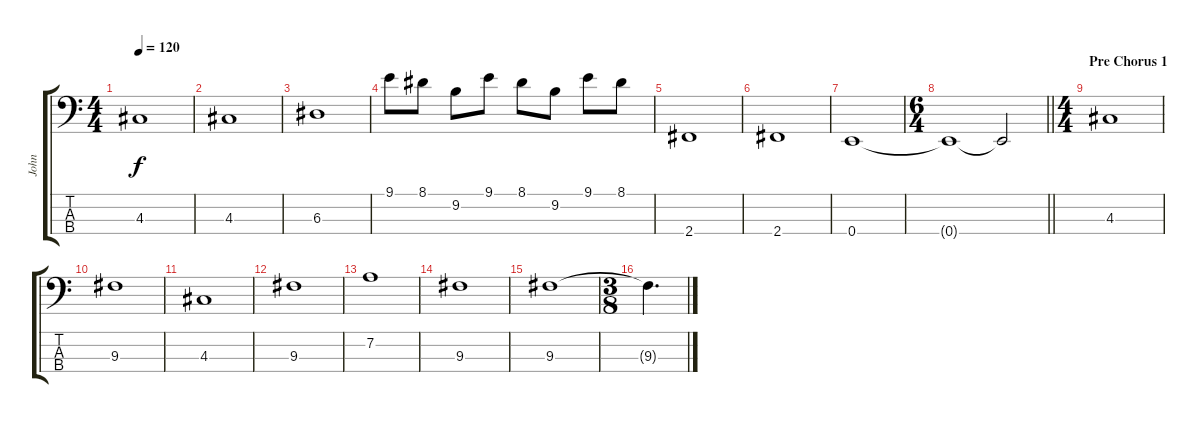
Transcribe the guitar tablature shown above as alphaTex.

\track ("John" "John") {instrument electricbassfinger}
\staff {score tabs}
\tuning (G2 D2 A1 E1) {hide}
\ts (4 4)
\tempo 120
\clef f4
\ks c
4.3.1{dy f} |
4.3.1 |
6.3.1 |
9.1.8 8.1.8 9.2.8 9.1.8 8.1.8 9.2.8 9.1.8 8.1.8 |
2.4.1 |
2.4.1 |
0.4.1 |
\ts (6 4)
\barLineRight lightlight
0.4{t}.1 0.4{t}.2 |
\ts (4 4)
\section ("" "Pre Chorus 1")
4.3.1 |
9.3.1 |
4.3.1 |
9.3.1 |
7.2.1 |
9.3.1 |
9.3.1 |
\ts (3 8)
9.3{t}.4{d}
